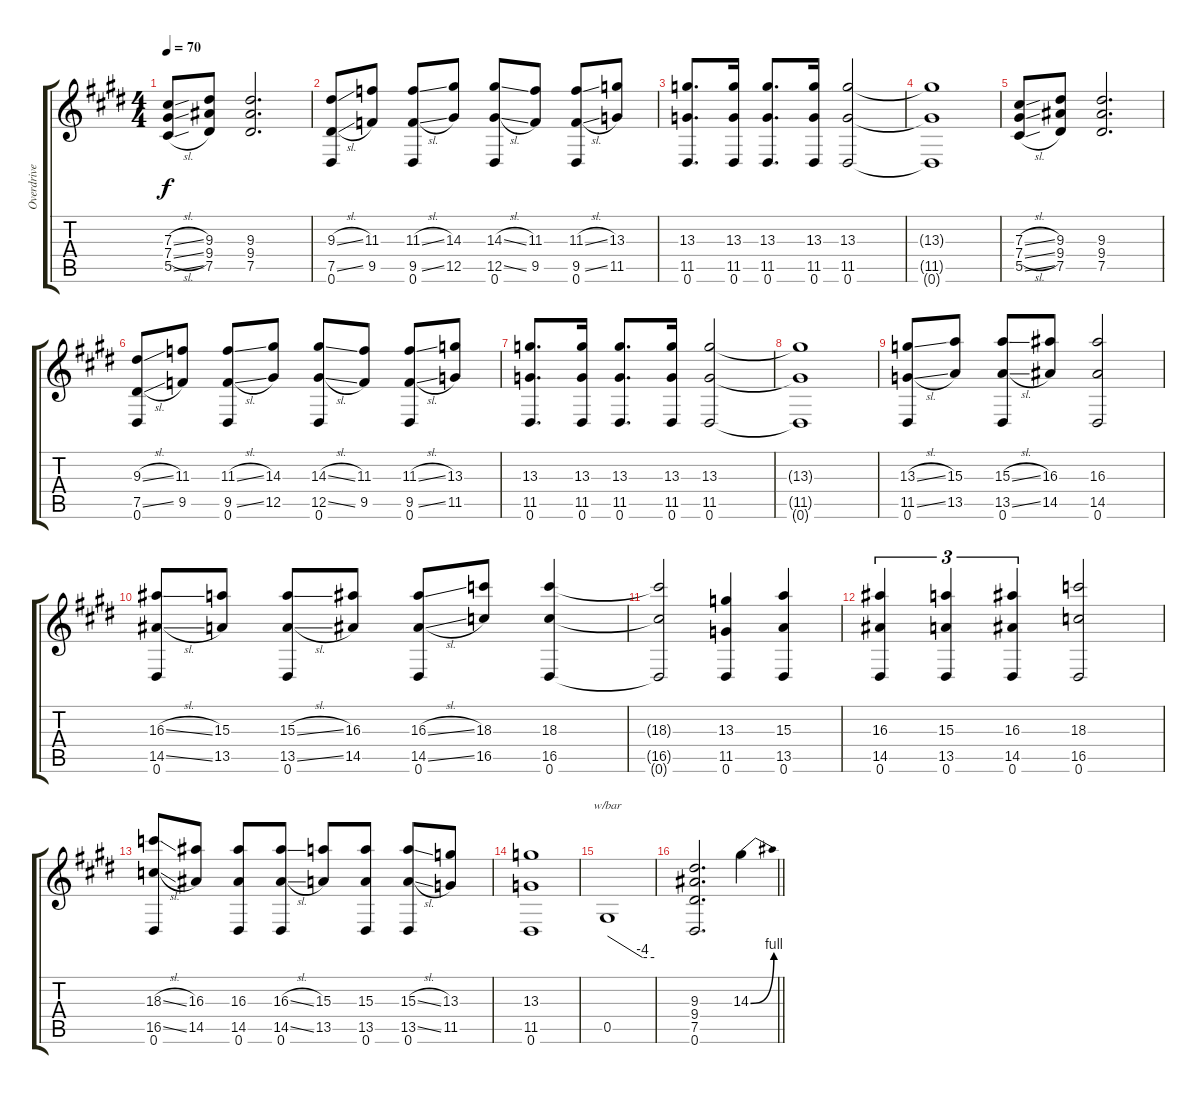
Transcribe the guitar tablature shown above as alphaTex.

\track ("Overdrive" "Overdrive") {instrument overdrivenguitar}
\staff {score tabs}
\tuning (Eb4 Bb3 Gb3 Db3 Ab2 Eb2) {hide}
\ts (4 4)
\tempo 70
\clef g2
\ks e
(7.3{sl} 7.4{sl} 5.5{sl}).8{dy f instrument overdrivenguitar} (9.3 9.4 7.5).8 (9.3 9.4 7.5).2{d} |
\ks c#minor
(9.3{sl} 7.5{sl} 0.6).8 (11.3 9.5).8 (11.3{sl} 9.5{sl} 0.6).8 (14.3 12.5).8 (14.3{sl} 12.5{sl} 0.6).8 (11.3 9.5).8 (11.3{sl} 9.5{sl} 0.6).8 (13.3 11.5).8 |
(13.3 11.5 0.6).8{d} (13.3 11.5 0.6).16 (13.3 11.5 0.6).8{d} (13.3 11.5 0.6).16 (13.3 11.5 0.6).2 |
(13.3{t} 11.5{t} 0.6{t}).1 |
\ks e
(7.3{sl} 7.4{sl} 5.5{sl}).8 (9.3 9.4 7.5).8 (9.3 9.4 7.5).2{d} |
\ks c#minor
(9.3{sl} 7.5{sl} 0.6).8 (11.3 9.5).8 (11.3{sl} 9.5{sl} 0.6).8 (14.3 12.5).8 (14.3{sl} 12.5{sl} 0.6).8 (11.3 9.5).8 (11.3{sl} 9.5{sl} 0.6).8 (13.3 11.5).8 |
(13.3 11.5 0.6).8{d} (13.3 11.5 0.6).16 (13.3 11.5 0.6).8{d} (13.3 11.5 0.6).16 (13.3 11.5 0.6).2 |
(13.3{t} 11.5{t} 0.6{t}).1 |
\ks e
(13.3{sl} 11.5{sl} 0.6).8 (15.3 13.5).8 (15.3{sl} 13.5{sl} 0.6).8 (16.3 14.5).8 (16.3 14.5 0.6).2 |
\ks c#minor
(16.3{sl} 14.5{sl} 0.6).8 (15.3 13.5).8 (15.3{sl} 13.5{sl} 0.6).8 (16.3 14.5).8 (16.3{sl} 14.5{sl} 0.6).8 (18.3 16.5).8 (18.3 16.5 0.6).4 |
(18.3{t} 16.5{t} 0.6{t}).2 (13.3 11.5 0.6).4 (15.3 13.5 0.6).4 |
(16.3 14.5 0.6).4{tu (3 2)} (15.3 13.5 0.6).4{tu (3 2)} (16.3 14.5 0.6).4{tu (3 2)} (18.3 16.5 0.6).2 |
\ks e
(18.3{sl} 16.5{sl} 0.6).8 (16.3 14.5).8 (16.3 14.5 0.6).8 (16.3{sl} 14.5{sl} 0.6).8 (15.3 13.5).8 (15.3 13.5 0.6).8 (15.3{sl} 13.5{sl} 0.6).8 (13.3 11.5).8 |
\ks c#minor
(13.3 11.5 0.6).1 |
0.5.1{tbe (custom default 0 0 45 -16 60 -16)} |
\barLineRight lightlight
(9.3 9.4 7.5 0.6).2{d} 14.3{be (bend 0 0 60 4)}.4
